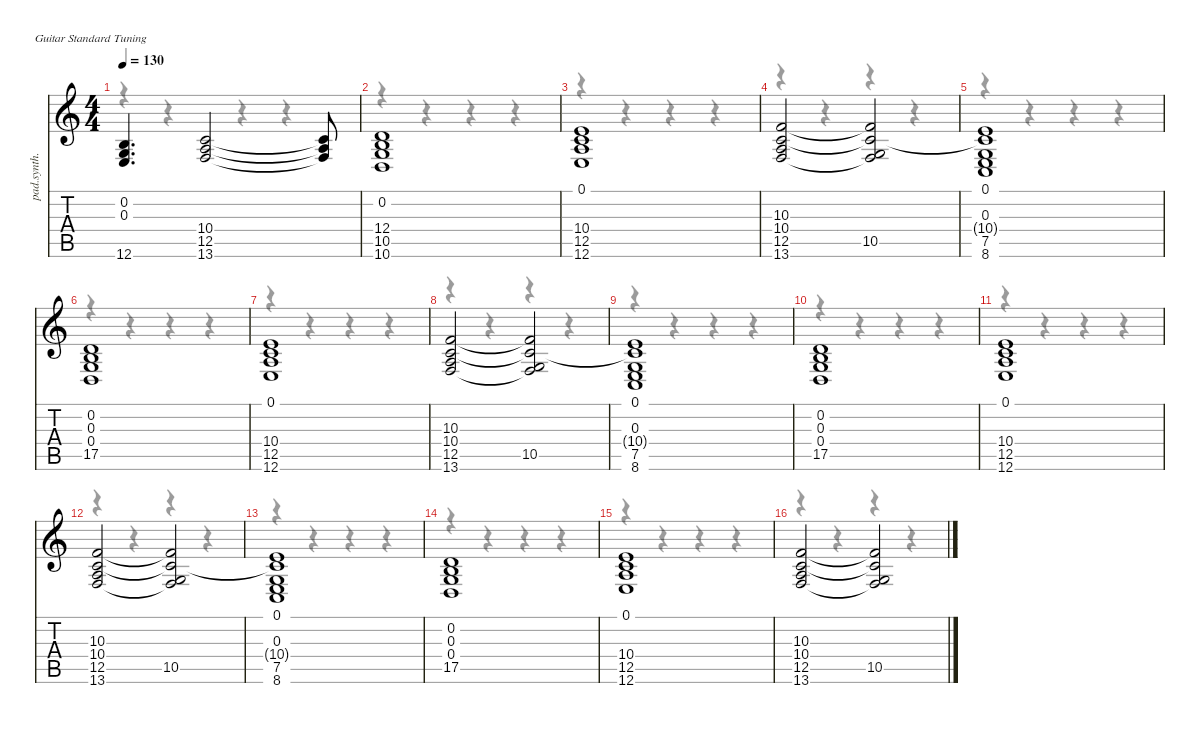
\defaultSystemsLayout 4
\hideDynamics
\bracketExtendMode nobrackets
\track ("Synth 1" "pad.synth.") {instrument pad8sweep}
\staff {score tabs}
\tuning (E4 B3 G3 D3 A2 E2)
\voice
\ts (4 4)
\tempo 130
\clef g2
\ks c
(0.2 0.3 12.6).4{d dy mf} (10.4 12.5 13.6).2 (10.4{t} 12.5{t} 13.6{t}).8 |
(0.2 12.4 10.5 10.6).1 |
(0.1 10.4 12.5 12.6).1 |
(10.3 10.4 12.5 13.6).2 (10.3{t} 10.4{t} 10.5 13.6{t}).2 |
(0.1 0.3 10.4{t} 7.5 8.6).1 |
(0.2 0.3 0.4 17.5).1 |
(0.1 10.4 12.5 12.6).1 |
(10.3 10.4 12.5 13.6).2 (10.3{t} 10.4{t} 10.5 13.6{t}).2 |
(0.1 0.3 10.4{t} 7.5 8.6).1 |
(0.2 0.3 0.4 17.5).1 |
(0.1 10.4 12.5 12.6).1 |
(10.3 10.4 12.5 13.6).2 (10.3{t} 10.4{t} 10.5 13.6{t}).2 |
(0.1 0.3 10.4{t} 7.5 8.6).1 |
(0.2 0.3 0.4 17.5).1 |
(0.1 10.4 12.5 12.6).1 |
(10.3 10.4 12.5 13.6).2 (10.3{t} 10.4{t} 10.5 13.6{t}).2
\voice
\clef g2
\ottava regular
\simile none
\ks c
r.4{dy mf} r.4 r.4 r.4 |
r.4 r.4 r.4 r.4 |
r.4 r.4 r.4 r.4 |
r.4 r.4 r.4 r.4 |
r.4 r.4 r.4 r.4 |
r.4 r.4 r.4 r.4 |
r.4 r.4 r.4 r.4 |
r.4 r.4 r.4 r.4 |
r.4 r.4 r.4 r.4 |
r.4 r.4 r.4 r.4 |
r.4 r.4 r.4 r.4 |
r.4 r.4 r.4 r.4 |
r.4 r.4 r.4 r.4 |
r.4 r.4 r.4 r.4 |
r.4 r.4 r.4 r.4 |
r.4 r.4 r.4 r.4
